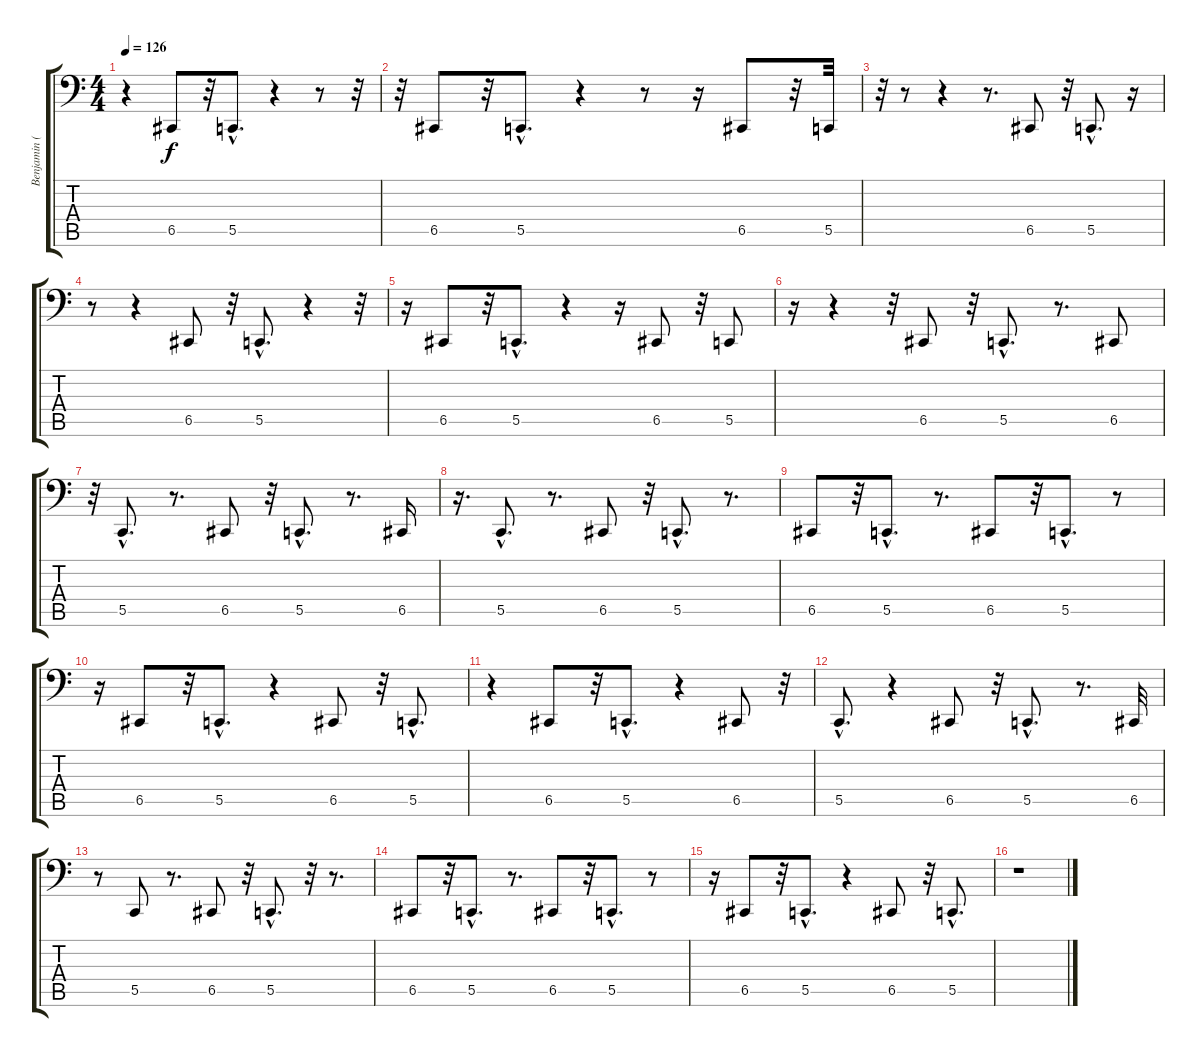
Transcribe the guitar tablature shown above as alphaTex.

\track ("Benjamin (KeybExtra)" "Benjamin (") {instrument cello}
\staff {score tabs}
\tuning (D3 A2 F2 C2 G1 D1) {hide}
\ts (4 4)
\tempo 126
\clef f4
\ks c
r.4{dy f} 6.5.8 r.32 5.5{hac}.8{d} r.4 r.8 r.32 |
r.32 6.5.8 r.32 5.5{hac}.8{d} r.4 r.8 r.16 6.5.8 r.32 5.5.32 |
r.32 r.8 r.4 r.8{d} 6.5.8 r.32 5.5{hac}.8{d} r.16 |
r.8 r.4 6.5.8 r.32 5.5{hac}.8{d} r.4 r.32 |
r.16 6.5.8 r.32 5.5{hac}.8{d} r.4 r.16 6.5.8 r.32 5.5.8 |
r.16 r.4 r.32 6.5.8 r.32 5.5{hac}.8{d} r.8{d} 6.5.8 |
r.32 5.5{hac}.8{d} r.8{d} 6.5.8 r.32 5.5{hac}.8{d} r.8{d} 6.5.16 |
r.16{d} 5.5{hac}.8{d} r.8{d} 6.5.8 r.32 5.5{hac}.8{d} r.8{d} |
6.5.8 r.32 5.5{hac}.8{d} r.8{d} 6.5.8 r.32 5.5{hac}.8{d} r.8 |
r.16 6.5.8 r.32 5.5{hac}.8{d} r.4 6.5.8 r.32 5.5{hac}.8{d} |
r.4 6.5.8 r.32 5.5{hac}.8{d} r.4 6.5.8 r.32 |
5.5{hac}.8{d} r.4 6.5.8 r.32 5.5{hac}.8{d} r.8{d} 6.5.32 |
r.8 5.5.8 r.8{d} 6.5.8 r.32 5.5{hac}.8{d} r.32 r.8{d} |
6.5.8 r.32 5.5{hac}.8{d} r.8{d} 6.5.8 r.32 5.5{hac}.8{d} r.8 |
r.16 6.5.8 r.32 5.5{hac}.8{d} r.4 6.5.8 r.32 5.5{hac}.8{d} |
r.1
